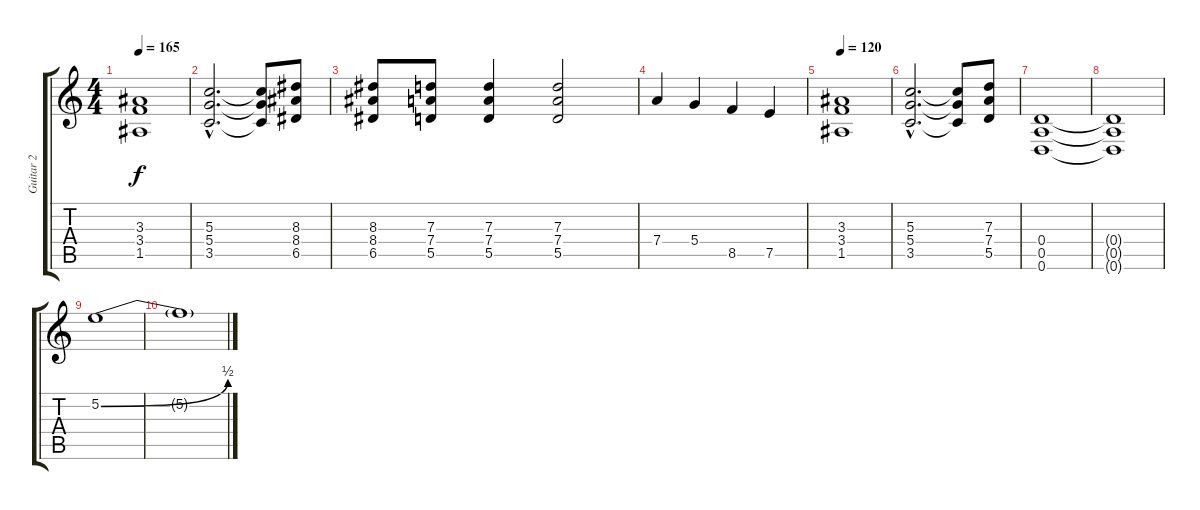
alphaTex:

\track ("Guitar 2" "Guitar 2") {instrument distortionguitar}
\staff {score tabs}
\tuning (E4 B3 G3 D3 A2 D2) {hide}
\ts (4 4)
\tempo 165
\clef g2
\ks c
(3.3 3.4 1.5).1{dy f} |
(5.3{hac} 5.4{hac} 3.5{hac}).2{d} (5.3{t} 5.4{t} 3.5{t}).8 (8.3 8.4 6.5).8 |
(8.3 8.4 6.5).8 (7.3 7.4 5.5).8 (7.3 7.4 5.5).4 (7.3 7.4 5.5).2 |
7.4.4 5.4.4 8.5.4 7.5.4 |
\tempo 120
(3.3 3.4 1.5).1 |
(5.3{hac} 5.4{hac} 3.5{hac}).2{d} (5.3{t} 5.4{t} 3.5{t}).8 (7.3 7.4 5.5).8 |
(0.4 0.5 0.6).1 |
(0.4{t} 0.5{t} 0.6{t}).1 |
5.2{be (bend 0 0 60 2)}.1 |
5.2{t}.1{volume 0}
